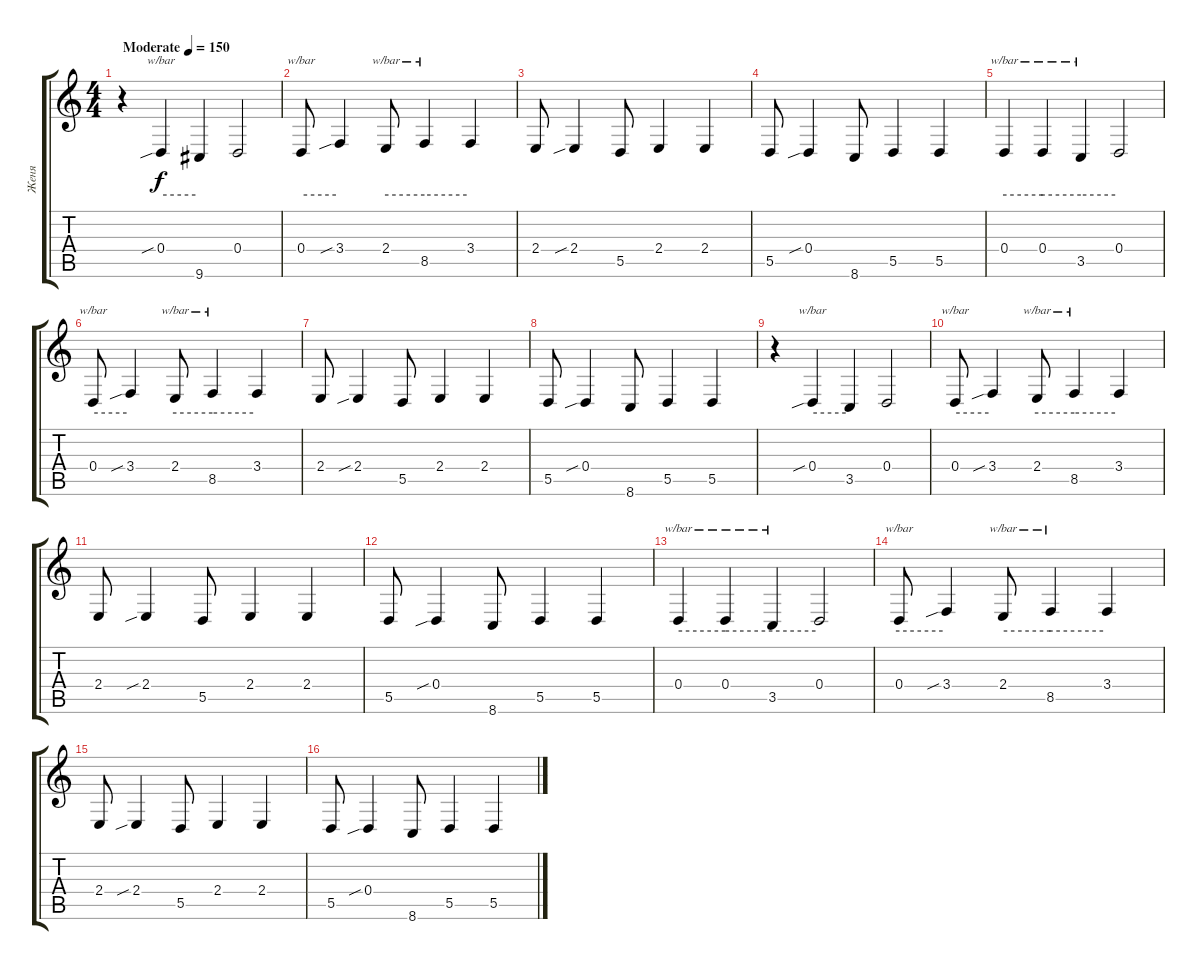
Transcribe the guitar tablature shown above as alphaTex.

\track ("Женя" "Женя") {instrument fx8scifi}
\staff {score tabs}
\tuning (E4 B3 G3 D3 A2 E2) {hide}
\ts (4 4)
\tempo (150 "Moderate")
\clef g2
\ks c
r.4{dy f volume 12 instrument fx5brightness} 0.4{sib}.4{tbe (hold default 0 0 60 0)} 9.6.4 0.4.2 |
0.4.8{tbe (hold default 0 0 60 0)} 3.4{sib}.4 2.4.8{tbe (hold default 0 0 60 0)} 8.5.4{tbe (hold default 0 0 60 0)} 3.4.4 |
2.4.8 2.4{sib}.4 5.5.8 2.4.4 2.4.4 |
5.5.8 0.4{sib}.4 8.6.8 5.5.4 5.5.4 |
0.4.4{tbe (hold default 0 0 60 0)} 0.4.4{tbe (hold default 0 0 60 0)} 3.5.4{tbe (hold default 0 0 60 0)} 0.4.2 |
0.4.8{tbe (hold default 0 0 60 0)} 3.4{sib}.4 2.4.8{tbe (hold default 0 0 60 0)} 8.5.4{tbe (hold default 0 0 60 0)} 3.4.4 |
2.4.8 2.4{sib}.4 5.5.8 2.4.4 2.4.4 |
5.5.8 0.4{sib}.4 8.6.8 5.5.4 5.5.4 |
r.4 0.4{sib}.4{tbe (hold default 0 0 60 0)} 3.5.4 0.4.2 |
0.4.8{tbe (hold default 0 0 60 0)} 3.4{sib}.4 2.4.8{tbe (hold default 0 0 60 0)} 8.5.4{tbe (hold default 0 0 60 0)} 3.4.4 |
2.4.8 2.4{sib}.4 5.5.8 2.4.4 2.4.4 |
5.5.8 0.4{sib}.4 8.6.8 5.5.4 5.5.4 |
0.4.4{tbe (hold default 0 0 60 0)} 0.4.4{tbe (hold default 0 0 60 0)} 3.5.4{tbe (hold default 0 0 60 0)} 0.4.2 |
0.4.8{tbe (hold default 0 0 60 0)} 3.4{sib}.4 2.4.8{tbe (hold default 0 0 60 0)} 8.5.4{tbe (hold default 0 0 60 0)} 3.4.4 |
2.4.8 2.4{sib}.4 5.5.8 2.4.4 2.4.4 |
5.5.8 0.4{sib}.4 8.6.8 5.5.4 5.5.4
